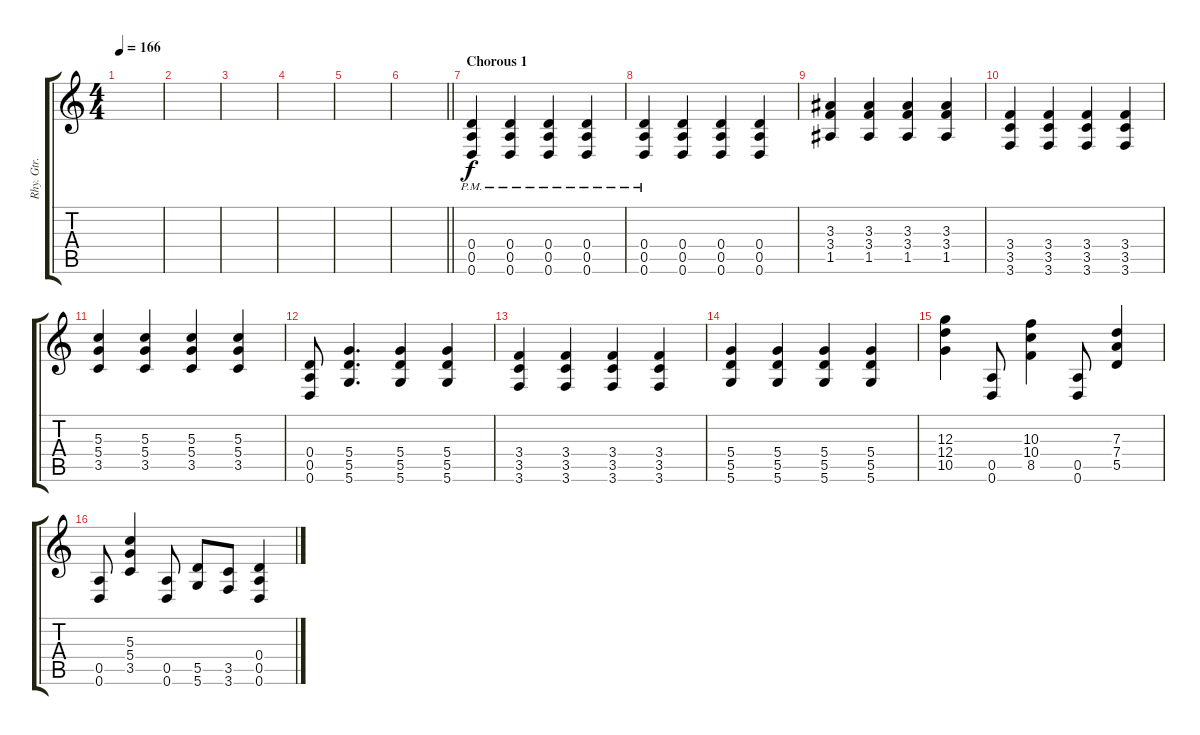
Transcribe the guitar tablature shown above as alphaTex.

\track ("Rhy. Gtr. 1" "Rhy. Gtr. ") {instrument distortionguitar}
\staff {score tabs}
\tuning (E4 B3 G3 D3 A2 D2) {hide}
\ts (4 4)
\tempo 166
\clef g2
\ks c
|
|
|
|
|
\barLineRight lightlight
|
\section ("" "Chorous 1")
(0.4{pm} 0.5{pm} 0.6{pm}).4 (0.4{pm} 0.5{pm} 0.6{pm}).4 (0.4{pm} 0.5{pm} 0.6{pm}).4 (0.4{pm} 0.5{pm} 0.6{pm}).4 |
(0.4{pm} 0.5{pm} 0.6{pm}).4 (0.4 0.5 0.6).4 (0.4 0.5 0.6).4 (0.4 0.5 0.6).4 |
(3.3 3.4 1.5).4 (3.3 3.4 1.5).4 (3.3 3.4 1.5).4 (3.3 3.4 1.5).4 |
(3.4 3.5 3.6).4 (3.4 3.5 3.6).4 (3.4 3.5 3.6).4 (3.4 3.5 3.6).4 |
(5.3 5.4 3.5).4 (5.3 5.4 3.5).4 (5.3 5.4 3.5).4 (5.3 5.4 3.5).4 |
(0.4 0.5 0.6).8 (5.4 5.5 5.6).4{d} (5.4 5.5 5.6).4 (5.4 5.5 5.6).4 |
(3.4 3.5 3.6).4 (3.4 3.5 3.6).4 (3.4 3.5 3.6).4 (3.4 3.5 3.6).4 |
(5.4 5.5 5.6).4 (5.4 5.5 5.6).4 (5.4 5.5 5.6).4 (5.4 5.5 5.6).4 |
(12.3 12.4 10.5).4 (0.5 0.6).8 (10.3 10.4 8.5).4 (0.5 0.6).8 (7.3 7.4 5.5).4 |
(0.5 0.6).8 (5.3 5.4 3.5).4 (0.5 0.6).8 (5.5 5.6).8 (3.5 3.6).8 (0.4 0.5 0.6).4
